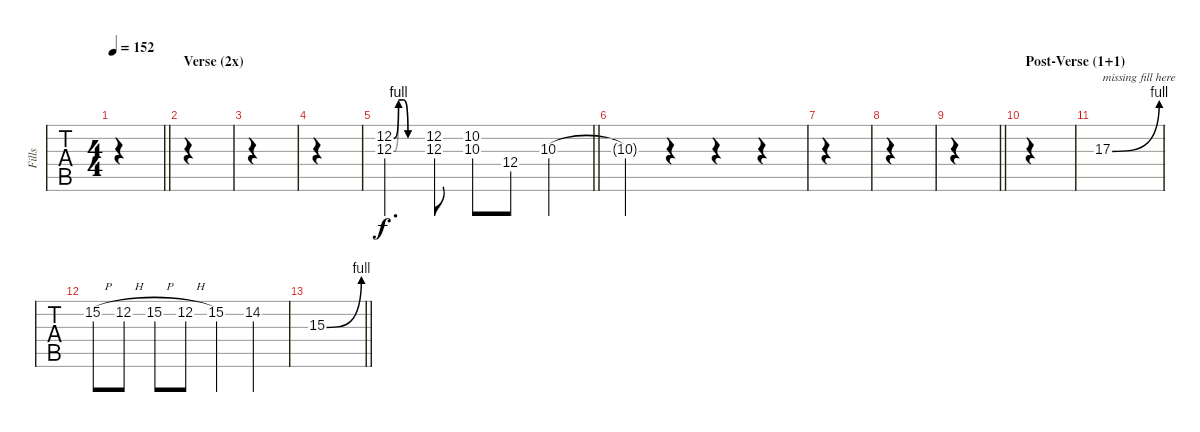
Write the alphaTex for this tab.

\track ("Fills" "Fills") {mute instrument overdrivenguitar}
\staff {tabs}
\tuning (E4 B3 G3 D3 A2 E2) {hide}
\ts (4 4)
\tempo 152
\clef g2
\barLineRight lightlight
\ks c
|
\section ("" "Verse (2x)")
|
|
|
\barLineRight lightlight
(12.2{be (custom 0 0 10 4 20 4 30 0 60 0)} 12.3{be (custom 0 0 10 4 20 4 30 0 60 0)}).4{d} (12.2 12.3).8{dy f} (10.2 10.3).8 12.4.8 10.3.4 |
10.3{t}.4 r.4 r.4 r.4 |
|
|
\barLineRight lightlight
|
\section ("" "Post-Verse (1+1)")
|
17.3{be (bend 0 0 60 4)}.1{txt "missing fill here"} |
15.2{h}.8 12.2{h}.8 15.2{h}.8 12.2{h}.8 15.2.4 14.2.4 |
\barLineRight lightlight
15.3{be (bend 0 0 60 4)}.1
